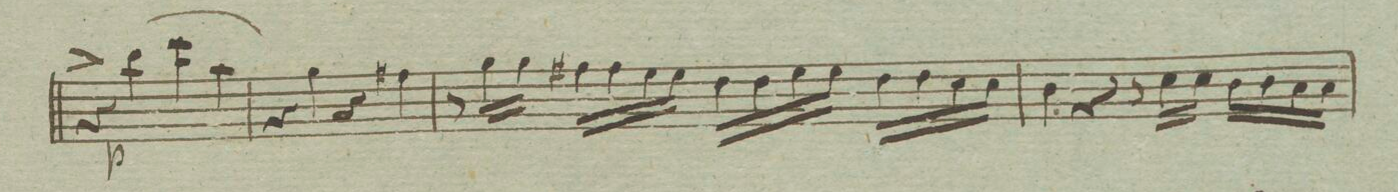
**kern	**dynam
*I"Violino. 1mo	*
*clefG2	*
*k[]	*
*met(c|)	*
*M2/2	*
4r	>]
(4bb\	p
4ccc\	.
4aa\)	.
=57	=57
4r	.
4gg\	.
4r	.
4ff#X\	.
=58	=58
8r	.
16gg\LL	.
16gg\JJ	.
16ff#X\LL	.
16ff#\	.
16ee\	.
16ee\JJ	.
16dd\LL	.
16dd\	.
16ee\	.
16ee\JJ	.
16dd\LL	.
16dd\	.
16cc\	.
16cc\JJ	.
=59	=59
4b\	.
4r	.
8r	.
16cc\LL	.
16cc\JJ	.
16bLL\	.
16b\	.
16a/	.
16a/JJ	.
=60	=60
*-	*-
